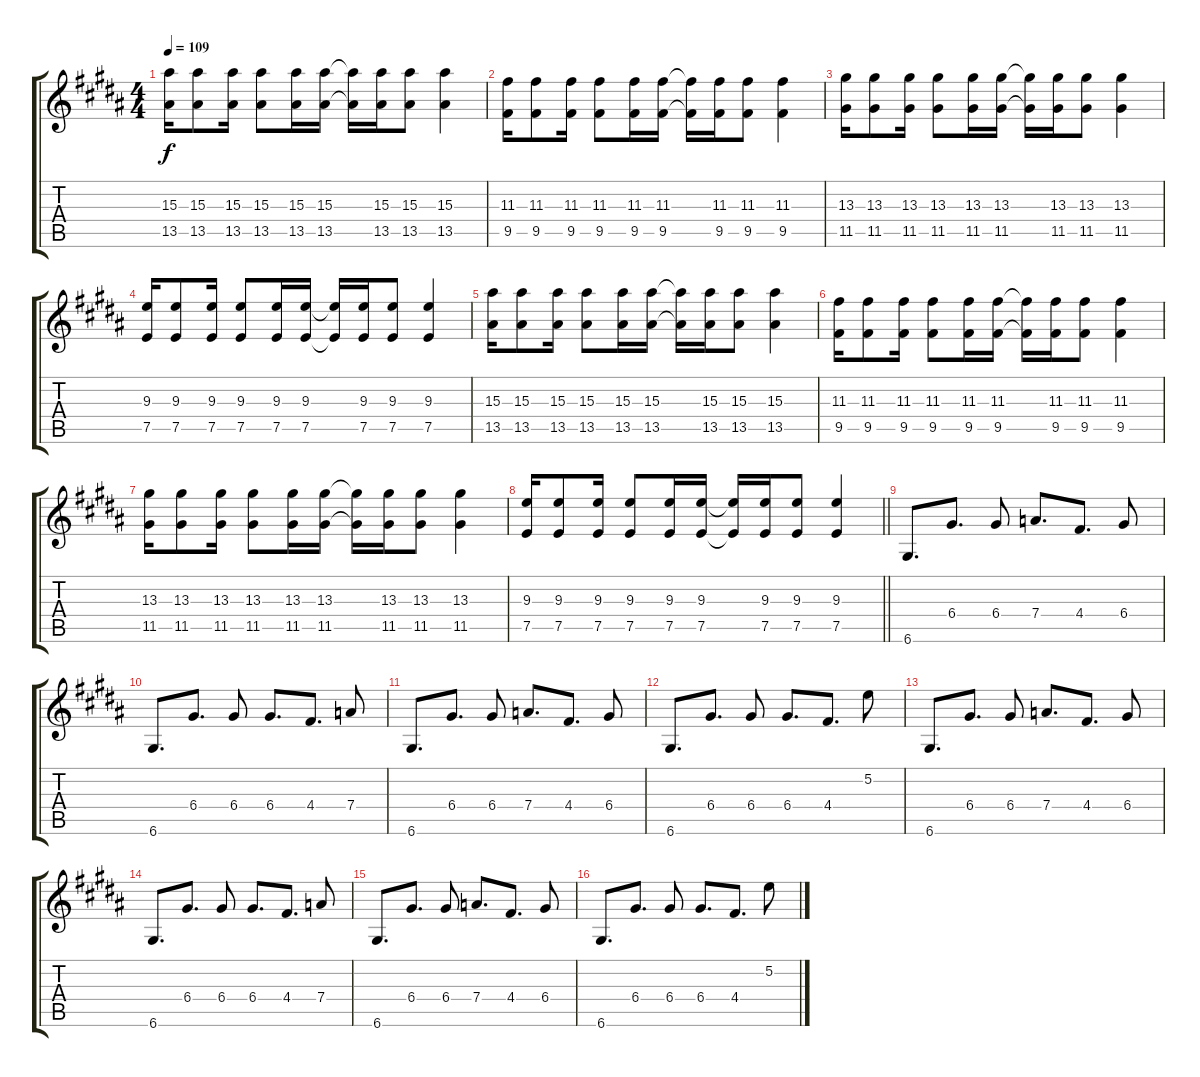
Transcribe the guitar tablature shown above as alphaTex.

\track "" {instrument distortionguitar}
\staff {score tabs}
\tuning (E4 B3 G3 D3 A2 D2) {hide}
\ts (4 4)
\tempo 109
\clef g2
\ks g#minor
(15.3 13.5).16{dy f volume 11} (15.3 13.5).8 (15.3 13.5).16 (15.3 13.5).8 (15.3 13.5).16 (15.3 13.5).16 (15.3{t} 13.5{t}).16 (15.3 13.5).16 (15.3 13.5).8 (15.3 13.5).4 |
(11.3 9.5).16 (11.3 9.5).8 (11.3 9.5).16 (11.3 9.5).8 (11.3 9.5).16 (11.3 9.5).16 (11.3{t} 9.5{t}).16 (11.3 9.5).16 (11.3 9.5).8 (11.3 9.5).4 |
(13.3 11.5).16 (13.3 11.5).8 (13.3 11.5).16 (13.3 11.5).8 (13.3 11.5).16 (13.3 11.5).16 (13.3{t} 11.5{t}).16 (13.3 11.5).16 (13.3 11.5).8 (13.3 11.5).4 |
(9.3 7.5).16 (9.3 7.5).8 (9.3 7.5).16 (9.3 7.5).8 (9.3 7.5).16 (9.3 7.5).16 (9.3{t} 7.5{t}).16 (9.3 7.5).16 (9.3 7.5).8 (9.3 7.5).4 |
(15.3 13.5).16 (15.3 13.5).8 (15.3 13.5).16 (15.3 13.5).8 (15.3 13.5).16 (15.3 13.5).16 (15.3{t} 13.5{t}).16 (15.3 13.5).16 (15.3 13.5).8 (15.3 13.5).4 |
(11.3 9.5).16 (11.3 9.5).8 (11.3 9.5).16 (11.3 9.5).8 (11.3 9.5).16 (11.3 9.5).16 (11.3{t} 9.5{t}).16 (11.3 9.5).16 (11.3 9.5).8 (11.3 9.5).4 |
(13.3 11.5).16 (13.3 11.5).8 (13.3 11.5).16 (13.3 11.5).8 (13.3 11.5).16 (13.3 11.5).16 (13.3{t} 11.5{t}).16 (13.3 11.5).16 (13.3 11.5).8 (13.3 11.5).4 |
\barLineRight lightlight
(9.3 7.5).16 (9.3 7.5).8 (9.3 7.5).16 (9.3 7.5).8 (9.3 7.5).16 (9.3 7.5).16 (9.3{t} 7.5{t}).16 (9.3 7.5).16 (9.3 7.5).8 (9.3 7.5).4 |
6.6.8{d volume 14 instrument overdrivenguitar} 6.4.8{d} 6.4.8 7.4.8{d} 4.4.8{d} 6.4.8 |
6.6.8{d} 6.4.8{d} 6.4.8 6.4.8{d} 4.4.8{d} 7.4.8 |
6.6.8{d} 6.4.8{d} 6.4.8 7.4.8{d} 4.4.8{d} 6.4.8 |
6.6.8{d} 6.4.8{d} 6.4.8 6.4.8{d} 4.4.8{d} 5.2.8 |
6.6.8{d} 6.4.8{d} 6.4.8 7.4.8{d} 4.4.8{d} 6.4.8 |
6.6.8{d} 6.4.8{d} 6.4.8 6.4.8{d} 4.4.8{d} 7.4.8 |
6.6.8{d} 6.4.8{d} 6.4.8 7.4.8{d} 4.4.8{d} 6.4.8 |
6.6.8{d} 6.4.8{d} 6.4.8 6.4.8{d} 4.4.8{d} 5.2.8
